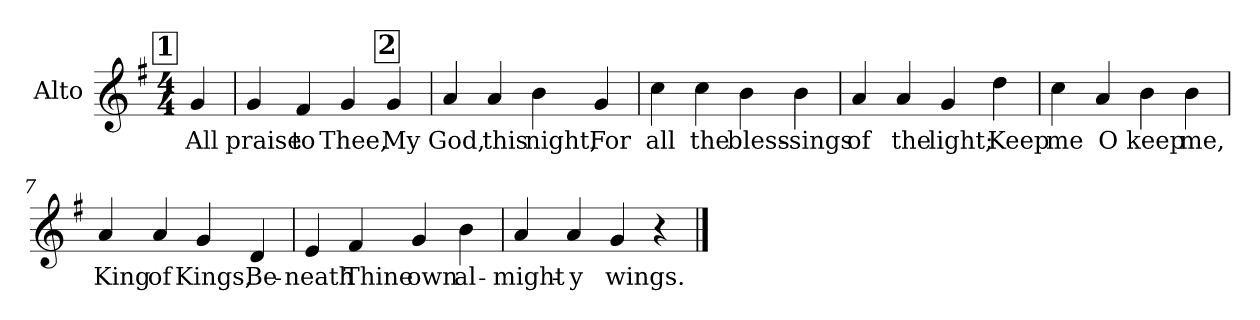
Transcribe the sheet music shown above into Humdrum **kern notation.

**kern	**text
*part1	*part1
*staff1	*staff1
*I"Alto	*
*I'A.	*
*clefG2	*
*k[f#]	*
*G:	*
*M4/4	*
!!LO:REH:place=s1:a:t=1
=1	=1
4g/	All
!!LO:REH:place=s1:a:t=2:qo=3
=2	=2
4g/	praise
4f#/	to
4g/	Thee,
4g/	My
=3	=3
4a/	God,
4a/	this
4b\	night,
4g/	For
=4	=4
4cc\	all
4cc\	the
4b\	bless-
4b\	-sings
!!LO:LB:g=z
=5	=5
4a/	of
4a/	the
4g/	light;
4dd\	Keep
=6	=6
4cc\	me
4a/	O
4b\	keep
4b\	me,
=7	=7
4a/	King
4a/	of
4g/	Kings,
4d/	Be-
=8	=8
4e/	-neath
4f#/	Thine
4g/	own
4b\	al-
!!LO:LB:g=z
=9	=9
4a/	-might-
4a/	-y
4g/	wings.
4r	.
==	==
*-	*-
